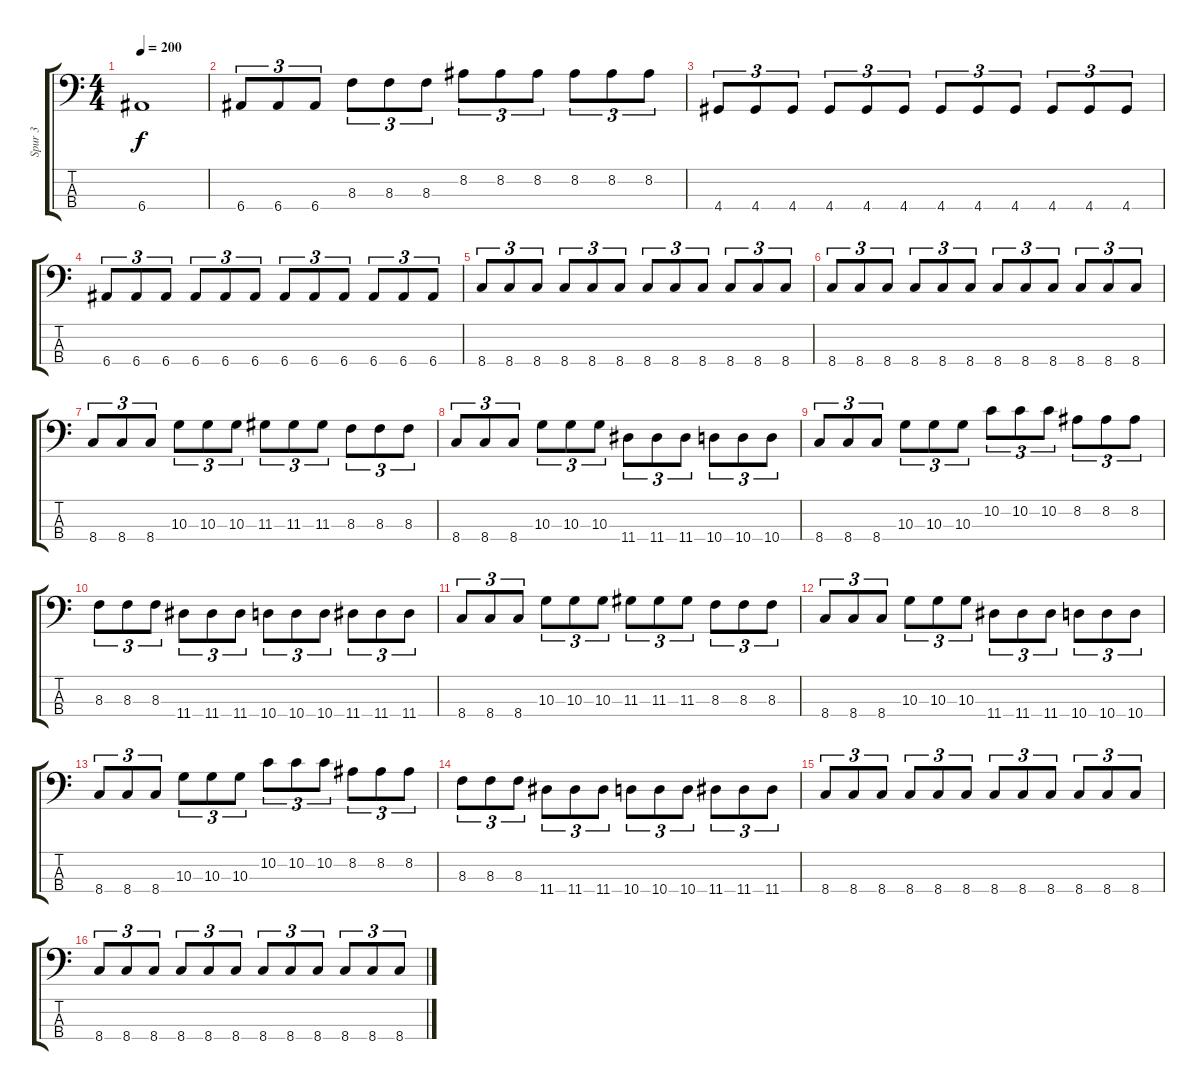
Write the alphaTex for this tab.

\track ("Spur 3" "Spur 3") {instrument electricbasspick}
\staff {score tabs}
\tuning (G2 D2 A1 E1) {hide}
\ts (4 4)
\tempo 200
\clef f4
\ks c
6.4.1{dy f} |
6.4.8{tu (3 2)} 6.4.8{tu (3 2)} 6.4.8{tu (3 2)} 8.3.8{tu (3 2)} 8.3.8{tu (3 2)} 8.3.8{tu (3 2)} 8.2.8{tu (3 2)} 8.2.8{tu (3 2)} 8.2.8{tu (3 2)} 8.2.8{tu (3 2)} 8.2.8{tu (3 2)} 8.2.8{tu (3 2)} |
4.4.8{tu (3 2)} 4.4.8{tu (3 2)} 4.4.8{tu (3 2)} 4.4.8{tu (3 2)} 4.4.8{tu (3 2)} 4.4.8{tu (3 2)} 4.4.8{tu (3 2)} 4.4.8{tu (3 2)} 4.4.8{tu (3 2)} 4.4.8{tu (3 2)} 4.4.8{tu (3 2)} 4.4.8{tu (3 2)} |
6.4.8{tu (3 2)} 6.4.8{tu (3 2)} 6.4.8{tu (3 2)} 6.4.8{tu (3 2)} 6.4.8{tu (3 2)} 6.4.8{tu (3 2)} 6.4.8{tu (3 2)} 6.4.8{tu (3 2)} 6.4.8{tu (3 2)} 6.4.8{tu (3 2)} 6.4.8{tu (3 2)} 6.4.8{tu (3 2)} |
8.4.8{tu (3 2)} 8.4.8{tu (3 2)} 8.4.8{tu (3 2)} 8.4.8{tu (3 2)} 8.4.8{tu (3 2)} 8.4.8{tu (3 2)} 8.4.8{tu (3 2)} 8.4.8{tu (3 2)} 8.4.8{tu (3 2)} 8.4.8{tu (3 2)} 8.4.8{tu (3 2)} 8.4.8{tu (3 2)} |
8.4.8{tu (3 2)} 8.4.8{tu (3 2)} 8.4.8{tu (3 2)} 8.4.8{tu (3 2)} 8.4.8{tu (3 2)} 8.4.8{tu (3 2)} 8.4.8{tu (3 2)} 8.4.8{tu (3 2)} 8.4.8{tu (3 2)} 8.4.8{tu (3 2)} 8.4.8{tu (3 2)} 8.4.8{tu (3 2)} |
8.4.8{tu (3 2)} 8.4.8{tu (3 2)} 8.4.8{tu (3 2)} 10.3.8{tu (3 2)} 10.3.8{tu (3 2)} 10.3.8{tu (3 2)} 11.3.8{tu (3 2)} 11.3.8{tu (3 2)} 11.3.8{tu (3 2)} 8.3.8{tu (3 2)} 8.3.8{tu (3 2)} 8.3.8{tu (3 2)} |
8.4.8{tu (3 2)} 8.4.8{tu (3 2)} 8.4.8{tu (3 2)} 10.3.8{tu (3 2)} 10.3.8{tu (3 2)} 10.3.8{tu (3 2)} 11.4.8{tu (3 2)} 11.4.8{tu (3 2)} 11.4.8{tu (3 2)} 10.4.8{tu (3 2)} 10.4.8{tu (3 2)} 10.4.8{tu (3 2)} |
8.4.8{tu (3 2)} 8.4.8{tu (3 2)} 8.4.8{tu (3 2)} 10.3.8{tu (3 2)} 10.3.8{tu (3 2)} 10.3.8{tu (3 2)} 10.2.8{tu (3 2)} 10.2.8{tu (3 2)} 10.2.8{tu (3 2)} 8.2.8{tu (3 2)} 8.2.8{tu (3 2)} 8.2.8{tu (3 2)} |
8.3.8{tu (3 2)} 8.3.8{tu (3 2)} 8.3.8{tu (3 2)} 11.4.8{tu (3 2)} 11.4.8{tu (3 2)} 11.4.8{tu (3 2)} 10.4.8{tu (3 2)} 10.4.8{tu (3 2)} 10.4.8{tu (3 2)} 11.4.8{tu (3 2)} 11.4.8{tu (3 2)} 11.4.8{tu (3 2)} |
8.4.8{tu (3 2)} 8.4.8{tu (3 2)} 8.4.8{tu (3 2)} 10.3.8{tu (3 2)} 10.3.8{tu (3 2)} 10.3.8{tu (3 2)} 11.3.8{tu (3 2)} 11.3.8{tu (3 2)} 11.3.8{tu (3 2)} 8.3.8{tu (3 2)} 8.3.8{tu (3 2)} 8.3.8{tu (3 2)} |
8.4.8{tu (3 2)} 8.4.8{tu (3 2)} 8.4.8{tu (3 2)} 10.3.8{tu (3 2)} 10.3.8{tu (3 2)} 10.3.8{tu (3 2)} 11.4.8{tu (3 2)} 11.4.8{tu (3 2)} 11.4.8{tu (3 2)} 10.4.8{tu (3 2)} 10.4.8{tu (3 2)} 10.4.8{tu (3 2)} |
8.4.8{tu (3 2)} 8.4.8{tu (3 2)} 8.4.8{tu (3 2)} 10.3.8{tu (3 2)} 10.3.8{tu (3 2)} 10.3.8{tu (3 2)} 10.2.8{tu (3 2)} 10.2.8{tu (3 2)} 10.2.8{tu (3 2)} 8.2.8{tu (3 2)} 8.2.8{tu (3 2)} 8.2.8{tu (3 2)} |
8.3.8{tu (3 2)} 8.3.8{tu (3 2)} 8.3.8{tu (3 2)} 11.4.8{tu (3 2)} 11.4.8{tu (3 2)} 11.4.8{tu (3 2)} 10.4.8{tu (3 2)} 10.4.8{tu (3 2)} 10.4.8{tu (3 2)} 11.4.8{tu (3 2)} 11.4.8{tu (3 2)} 11.4.8{tu (3 2)} |
8.4.8{tu (3 2)} 8.4.8{tu (3 2)} 8.4.8{tu (3 2)} 8.4.8{tu (3 2)} 8.4.8{tu (3 2)} 8.4.8{tu (3 2)} 8.4.8{tu (3 2)} 8.4.8{tu (3 2)} 8.4.8{tu (3 2)} 8.4.8{tu (3 2)} 8.4.8{tu (3 2)} 8.4.8{tu (3 2)} |
8.4.8{tu (3 2)} 8.4.8{tu (3 2)} 8.4.8{tu (3 2)} 8.4.8{tu (3 2)} 8.4.8{tu (3 2)} 8.4.8{tu (3 2)} 8.4.8{tu (3 2)} 8.4.8{tu (3 2)} 8.4.8{tu (3 2)} 8.4.8{tu (3 2)} 8.4.8{tu (3 2)} 8.4.8{tu (3 2)}
